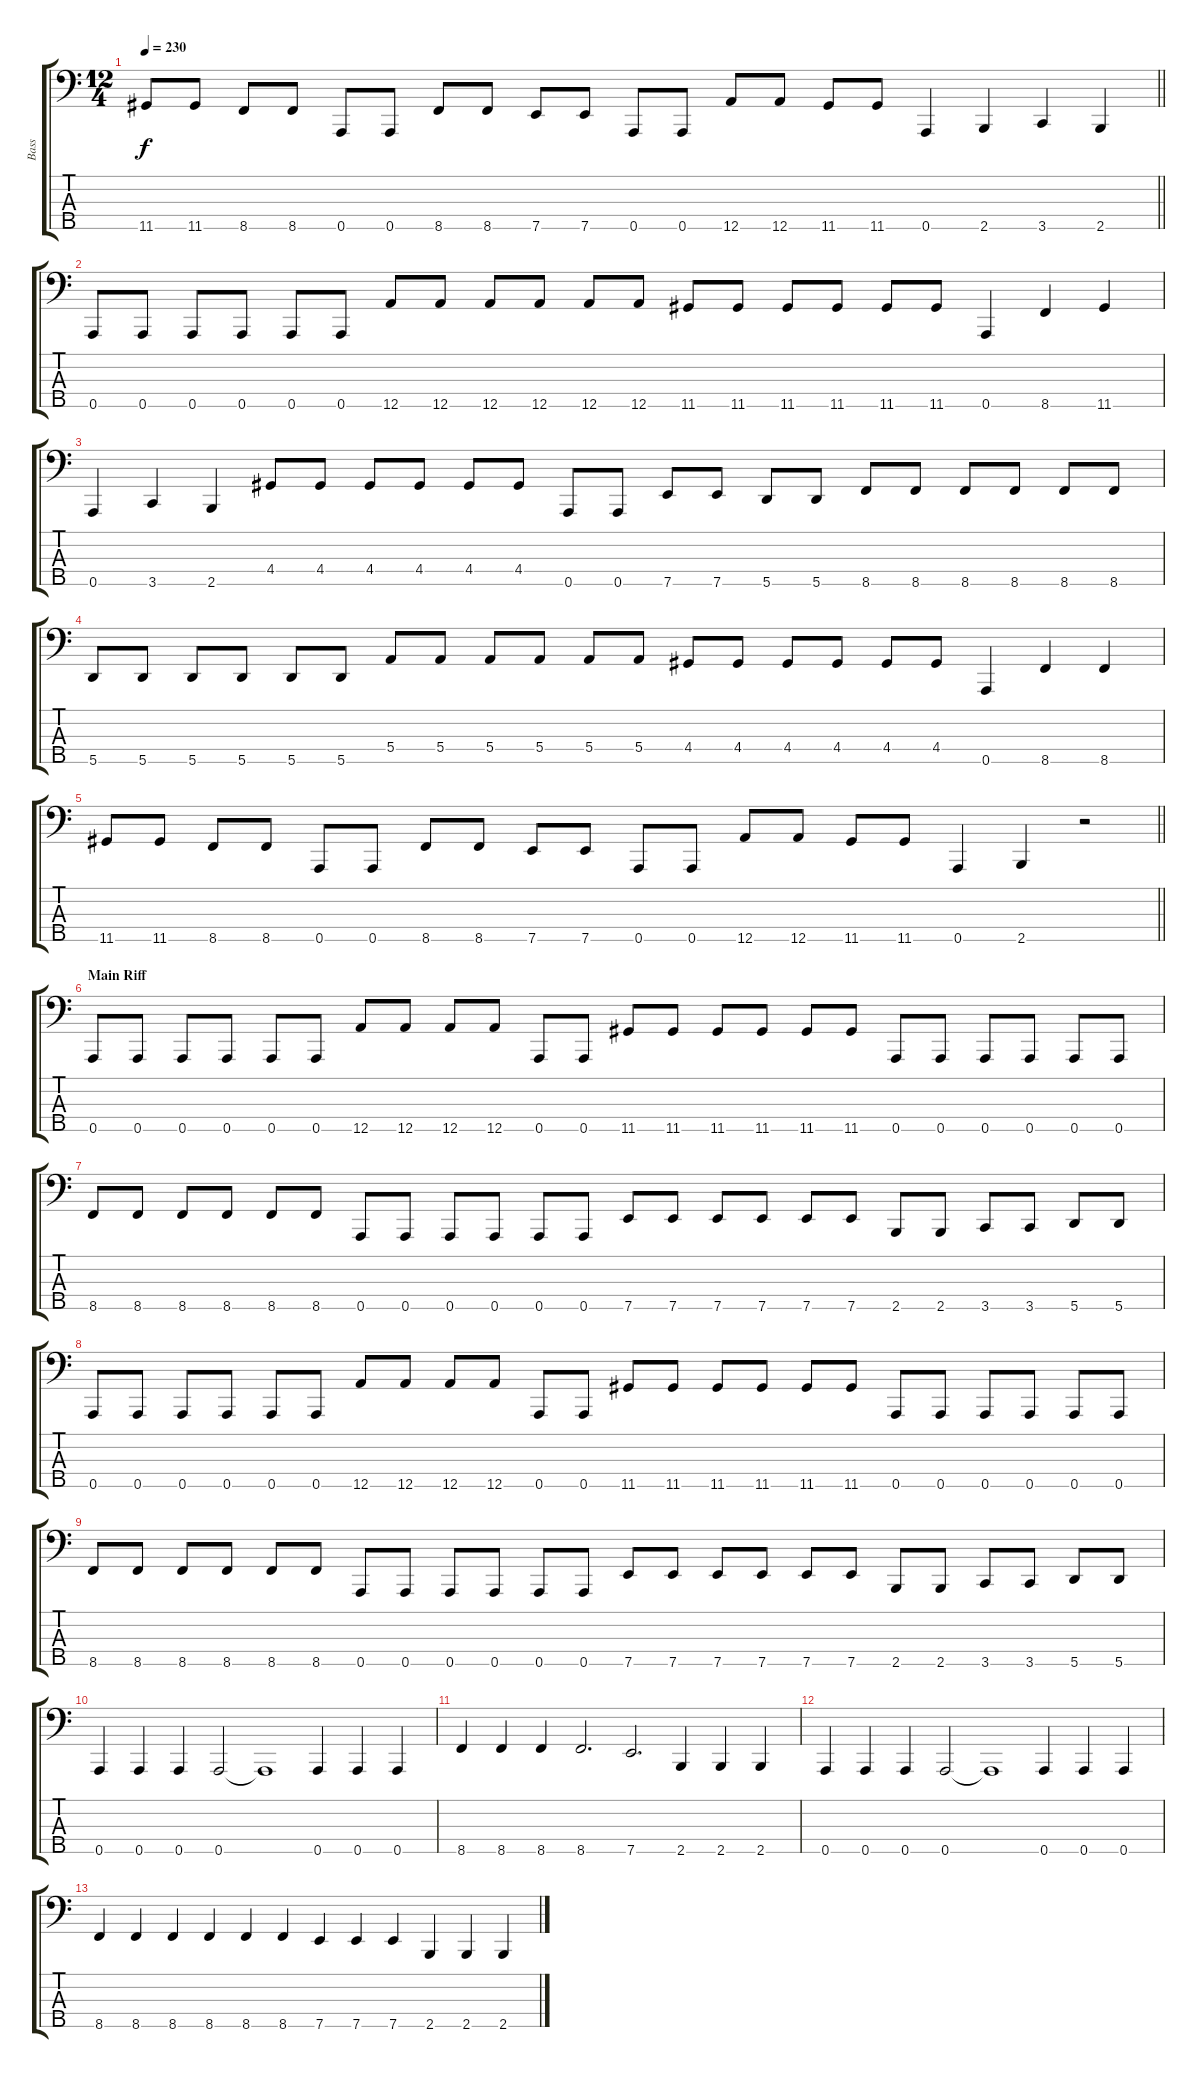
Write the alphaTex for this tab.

\track ("Bass" "Bass") {instrument electricbasspick}
\staff {score tabs}
\tuning (G2 D2 A1 E1 A0) {hide}
\ts (12 4)
\tempo 230
\clef f4
\barLineRight lightlight
\ks c
11.5.8{dy f} 11.5.8 8.5.8 8.5.8 0.5.8 0.5.8 8.5.8 8.5.8 7.5.8 7.5.8 0.5.8 0.5.8 12.5.8 12.5.8 11.5.8 11.5.8 0.5.4 2.5.4 3.5.4 2.5.4 |
0.5.8 0.5.8 0.5.8 0.5.8 0.5.8 0.5.8 12.5.8 12.5.8 12.5.8 12.5.8 12.5.8 12.5.8 11.5.8 11.5.8 11.5.8 11.5.8 11.5.8 11.5.8 0.5.4 8.5.4 11.5.4 |
0.5.4 3.5.4 2.5.4 4.4.8 4.4.8 4.4.8 4.4.8 4.4.8 4.4.8 0.5.8 0.5.8 7.5.8 7.5.8 5.5.8 5.5.8 8.5.8 8.5.8 8.5.8 8.5.8 8.5.8 8.5.8 |
5.5.8 5.5.8 5.5.8 5.5.8 5.5.8 5.5.8 5.4.8 5.4.8 5.4.8 5.4.8 5.4.8 5.4.8 4.4.8 4.4.8 4.4.8 4.4.8 4.4.8 4.4.8 0.5.4 8.5.4 8.5.4 |
\barLineRight lightlight
11.5.8 11.5.8 8.5.8 8.5.8 0.5.8 0.5.8 8.5.8 8.5.8 7.5.8 7.5.8 0.5.8 0.5.8 12.5.8 12.5.8 11.5.8 11.5.8 0.5.4 2.5.4 r.2 |
\section ("" "Main Riff")
0.5.8 0.5.8 0.5.8 0.5.8 0.5.8 0.5.8 12.5.8 12.5.8 12.5.8 12.5.8 0.5.8 0.5.8 11.5.8 11.5.8 11.5.8 11.5.8 11.5.8 11.5.8 0.5.8 0.5.8 0.5.8 0.5.8 0.5.8 0.5.8 |
8.5.8 8.5.8 8.5.8 8.5.8 8.5.8 8.5.8 0.5.8 0.5.8 0.5.8 0.5.8 0.5.8 0.5.8 7.5.8 7.5.8 7.5.8 7.5.8 7.5.8 7.5.8 2.5.8 2.5.8 3.5.8 3.5.8 5.5.8 5.5.8 |
0.5.8 0.5.8 0.5.8 0.5.8 0.5.8 0.5.8 12.5.8 12.5.8 12.5.8 12.5.8 0.5.8 0.5.8 11.5.8 11.5.8 11.5.8 11.5.8 11.5.8 11.5.8 0.5.8 0.5.8 0.5.8 0.5.8 0.5.8 0.5.8 |
8.5.8 8.5.8 8.5.8 8.5.8 8.5.8 8.5.8 0.5.8 0.5.8 0.5.8 0.5.8 0.5.8 0.5.8 7.5.8 7.5.8 7.5.8 7.5.8 7.5.8 7.5.8 2.5.8 2.5.8 3.5.8 3.5.8 5.5.8 5.5.8 |
0.5.4 0.5.4 0.5.4 0.5.2 0.5{t}.1 0.5.4 0.5.4 0.5.4 |
8.5.4 8.5.4 8.5.4 8.5.2{d} 7.5.2{d} 2.5.4 2.5.4 2.5.4 |
0.5.4 0.5.4 0.5.4 0.5.2 0.5{t}.1 0.5.4 0.5.4 0.5.4 |
8.5.4 8.5.4 8.5.4 8.5.4 8.5.4 8.5.4 7.5.4 7.5.4 7.5.4 2.5.4 2.5.4 2.5.4
